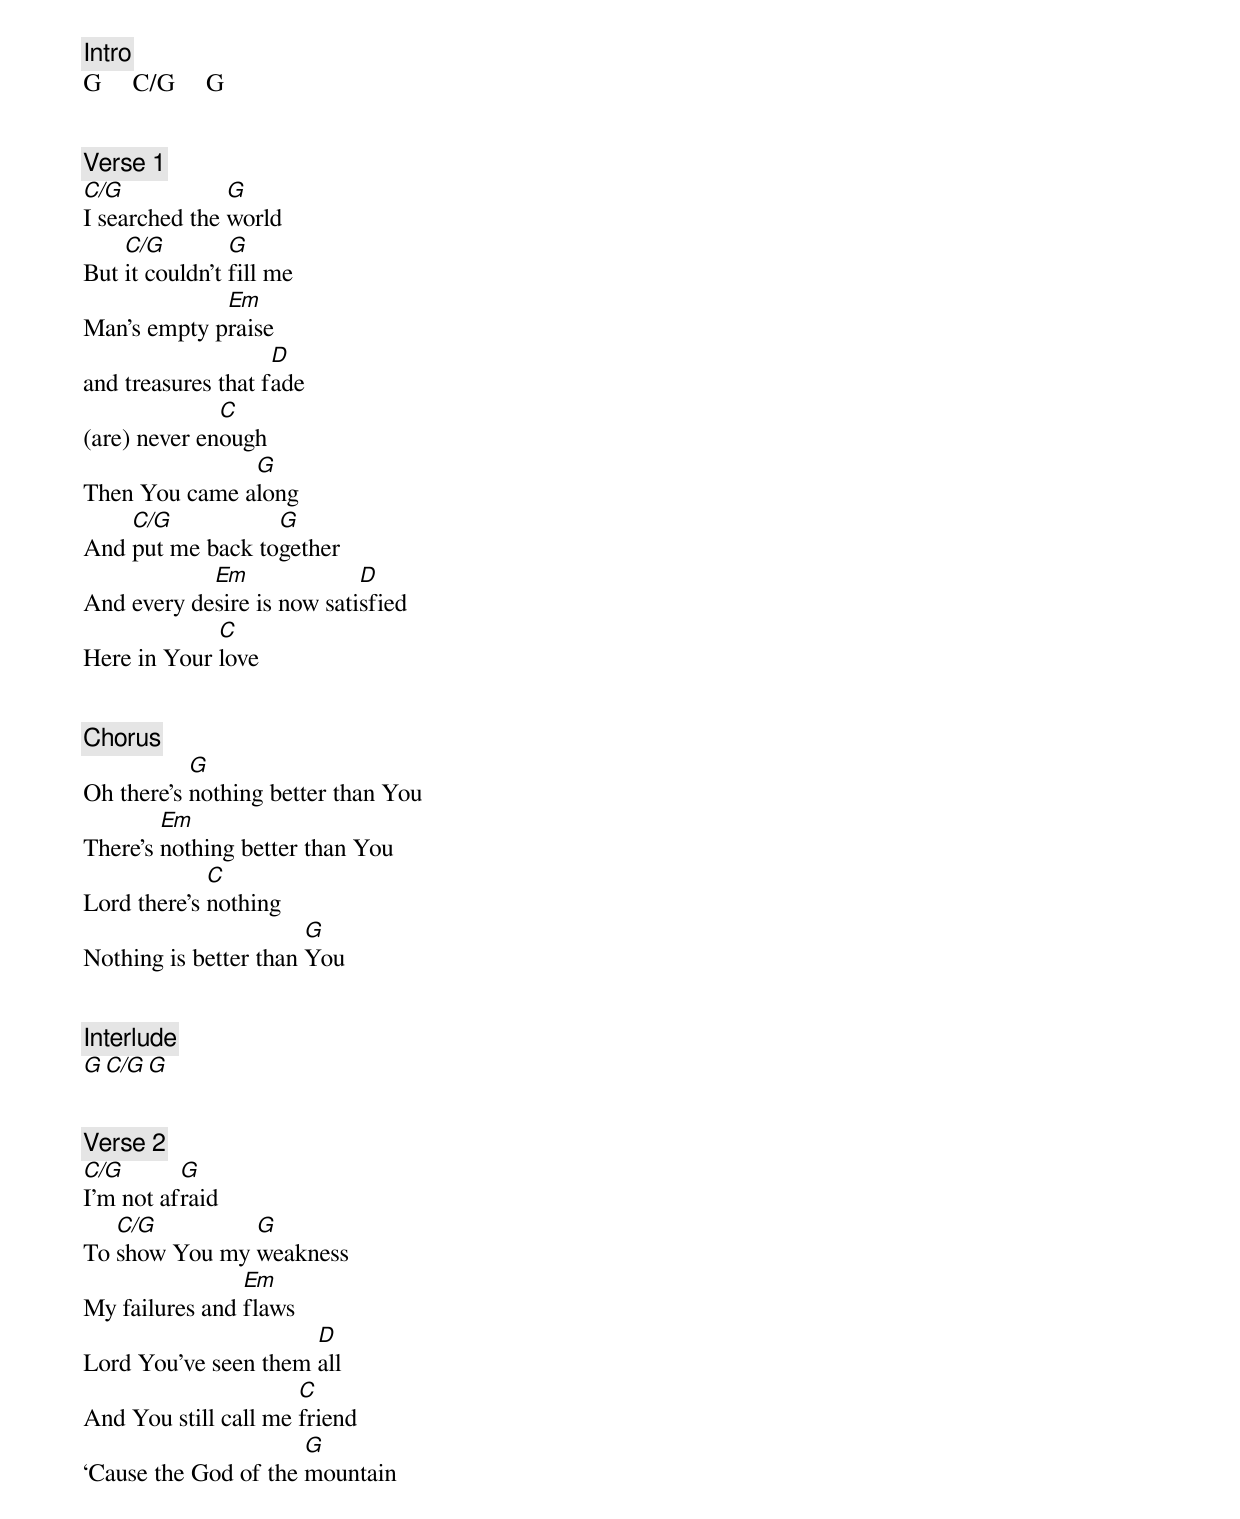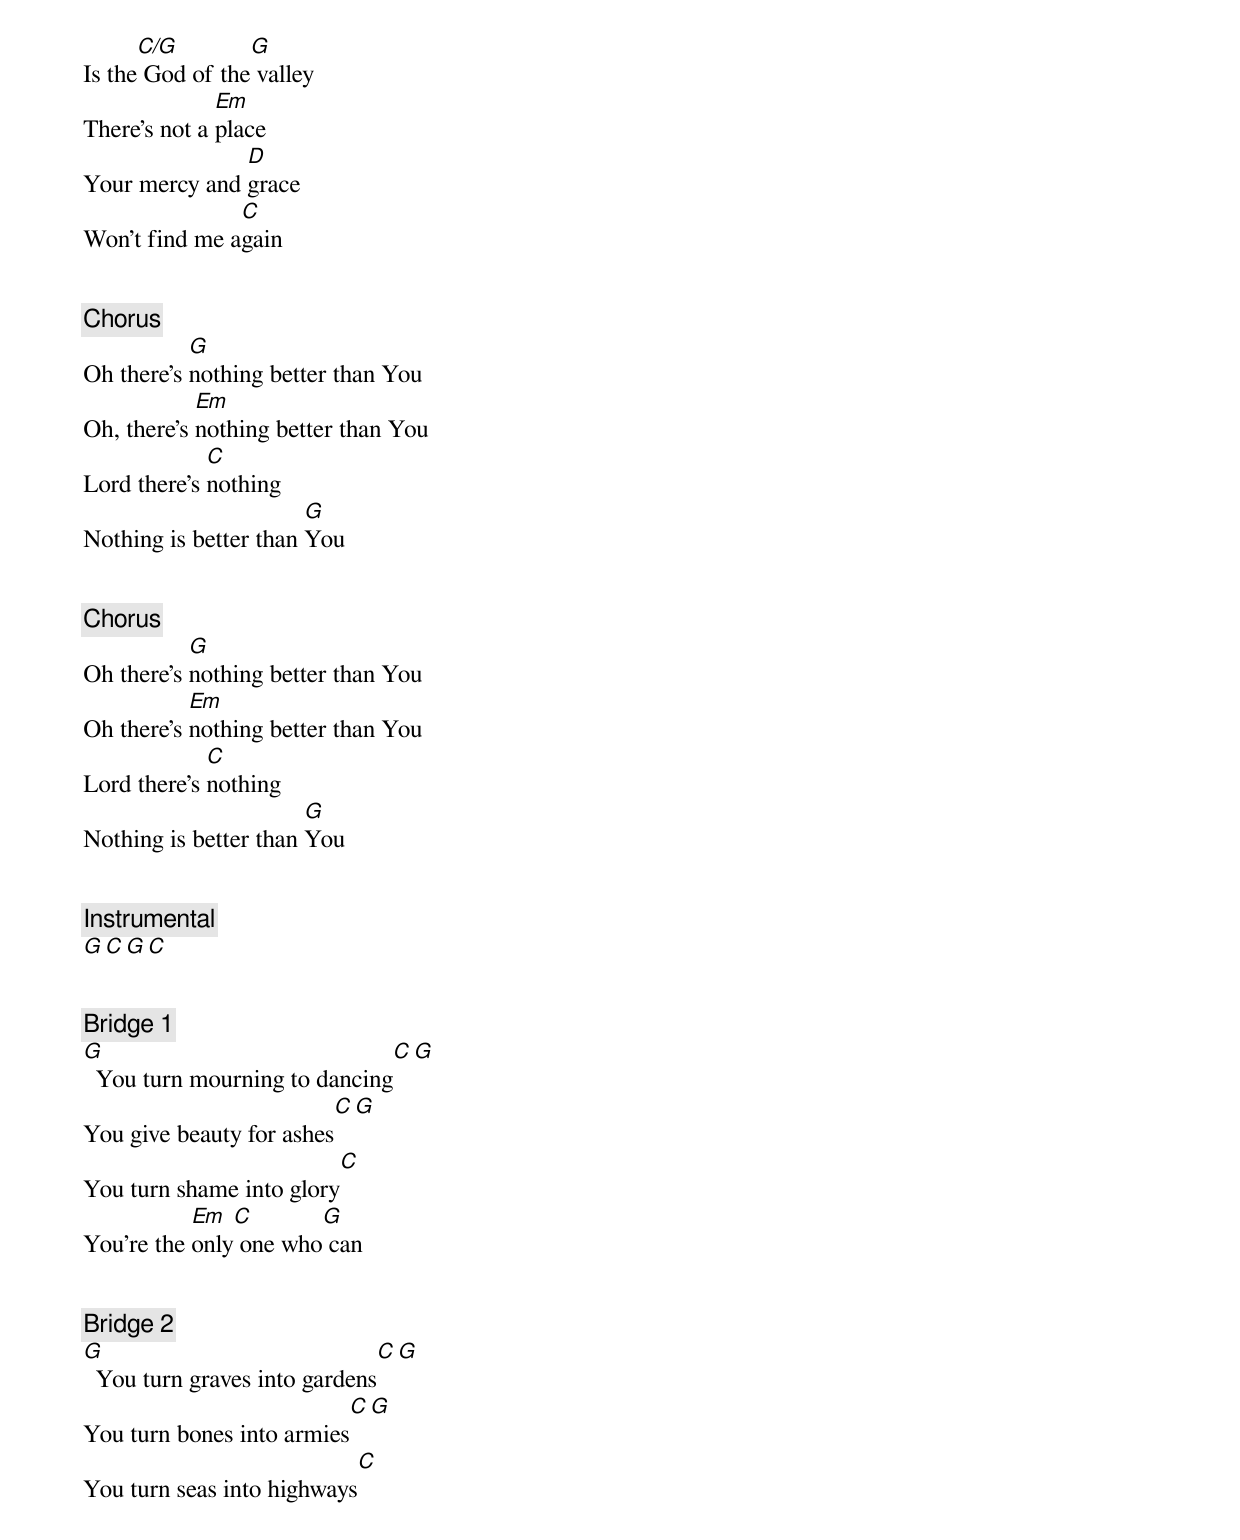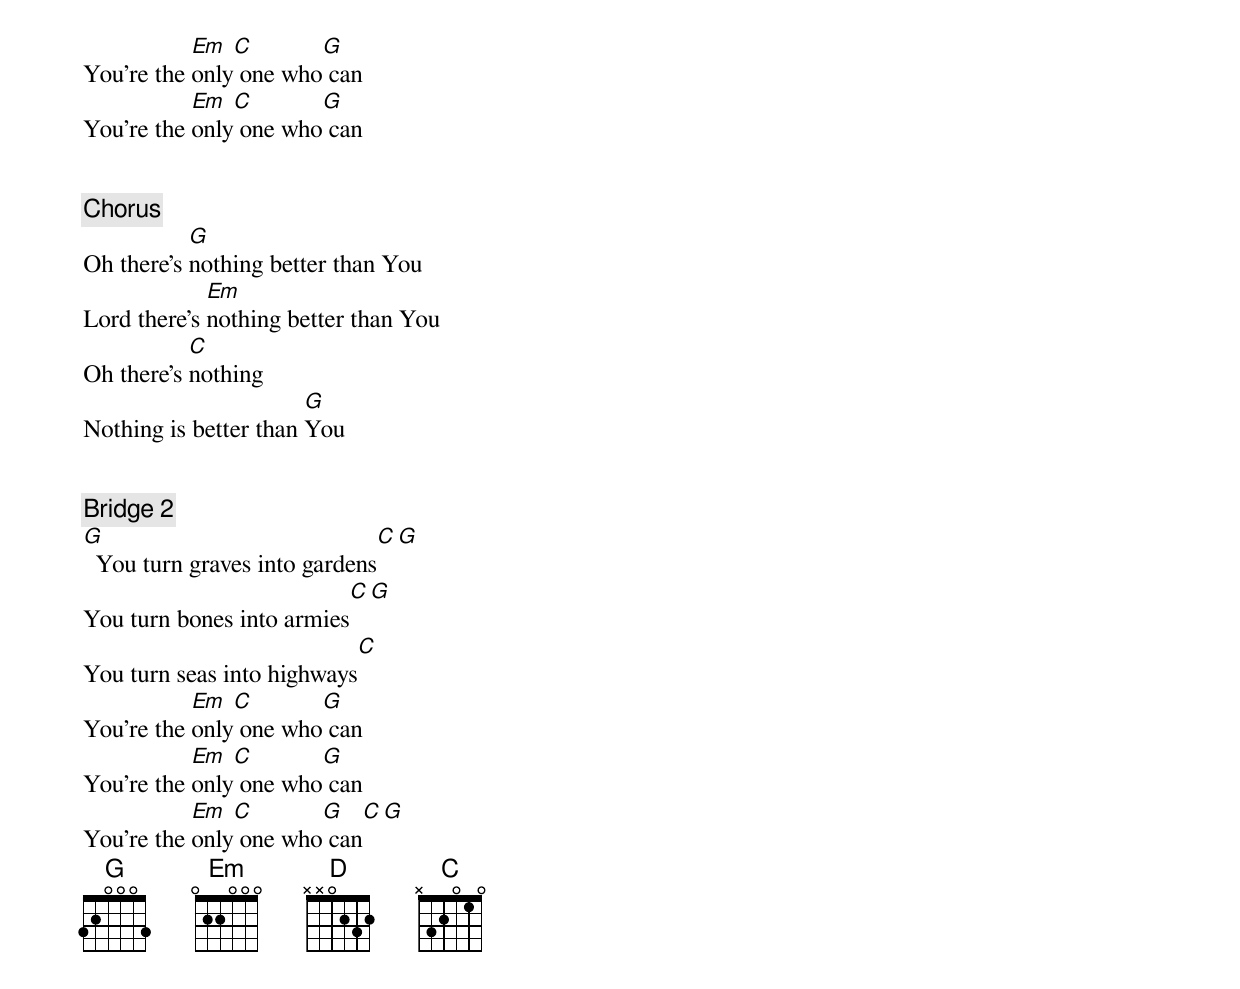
[Intro]
G     C/G     G


[Verse 1]
C/G            G
I searched the world
    C/G         G
But it couldn’t fill me
             Em
Man’s empty praise
                    D
and treasures that fade
              C
(are) never enough
               G
Then You came along
    C/G           G
And put me back together
            Em              D
And every desire is now satisfied
             C
Here in Your love


[Chorus]
           G
Oh there’s nothing better than You
        Em
There’s nothing better than You
             C
Lord there’s nothing
                       G
Nothing is better than You


[Interlude]
G     C/G      G


[Verse 2]
C/G       G
I’m not afraid
   C/G         G
To show You my weakness
                Em
My failures and flaws
                      D
Lord You’ve seen them all
                      C
And You still call me friend
                      G
‘Cause the God of the mountain
      C/G        G
Is the God of the valley
              Em
There’s not a place
               D
Your mercy and grace
               C
Won’t find me again


[Chorus]
           G
Oh there’s nothing better than You
            Em
Oh, there’s nothing better than You
             C
Lord there’s nothing
                       G
Nothing is better than You


[Chorus]
           G
Oh there’s nothing better than You
           Em
Oh there’s nothing better than You
             C
Lord there’s nothing
                       G
Nothing is better than You


[Instrumental]
G     C G     C


[Bridge 1]
G                               C  G
  You turn mourning to dancing
                          C  G
You give beauty for ashes
                          C
You turn shame into glory
           Em  C       G
You’re the only one who can


[Bridge 2]
G                              C  G
  You turn graves into gardens
                           C  G
You turn bones into armies
                            C
You turn seas into highways
           Em  C       G
You’re the only one who can
           Em  C       G
You’re the only one who can


[Chorus]
           G
Oh there’s nothing better than You
             Em
Lord there’s nothing better than You
           C
Oh there’s nothing
                       G
Nothing is better than You


[Bridge 2]
G                              C  G
  You turn graves into gardens
                           C  G
You turn bones into armies
                             C
You turn seas into highways
           Em  C       G
You’re the only one who can
           Em  C       G
You’re the only one who can
           Em  C       G     C  G
You’re the only one who can
